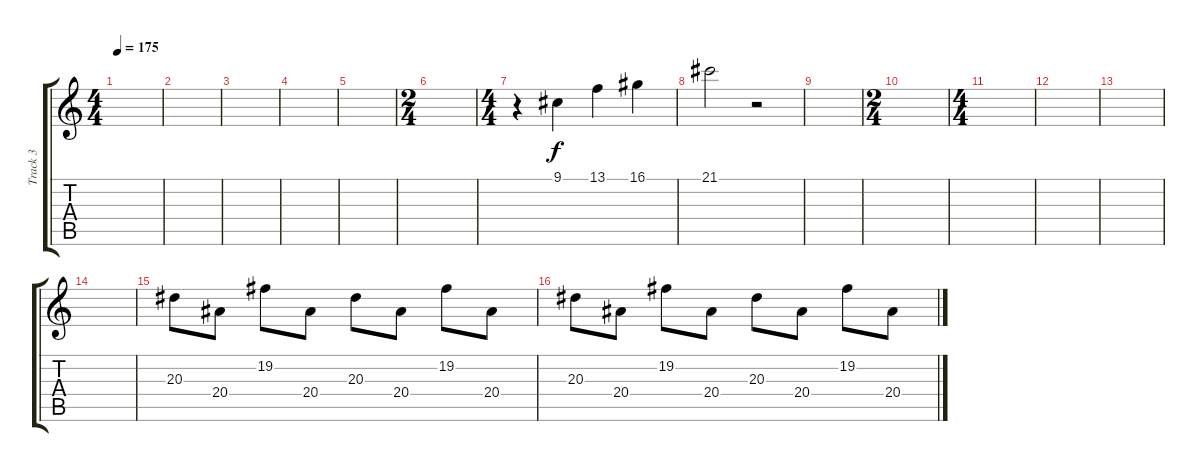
\track ("Track 3" "Track 3") {instrument lead2sawtooth}
\staff {score tabs}
\tuning (E4 B3 G3 D3 A2 E2) {hide}
\ts (4 4)
\tempo 175
\clef g2
\ks c
|
|
|
|
|
\ts (2 4)
|
\ts (4 4)
r.4 9.1.4 13.1.4 16.1.4 |
21.1.2 r.2 |
|
\ts (2 4)
|
\ts (4 4)
|
|
|
|
20.3.8{volume 10} 20.4.8 19.2.8 20.4.8 20.3.8 20.4.8 19.2.8 20.4.8 |
20.3.8 20.4.8 19.2.8 20.4.8 20.3.8 20.4.8 19.2.8 20.4.8
